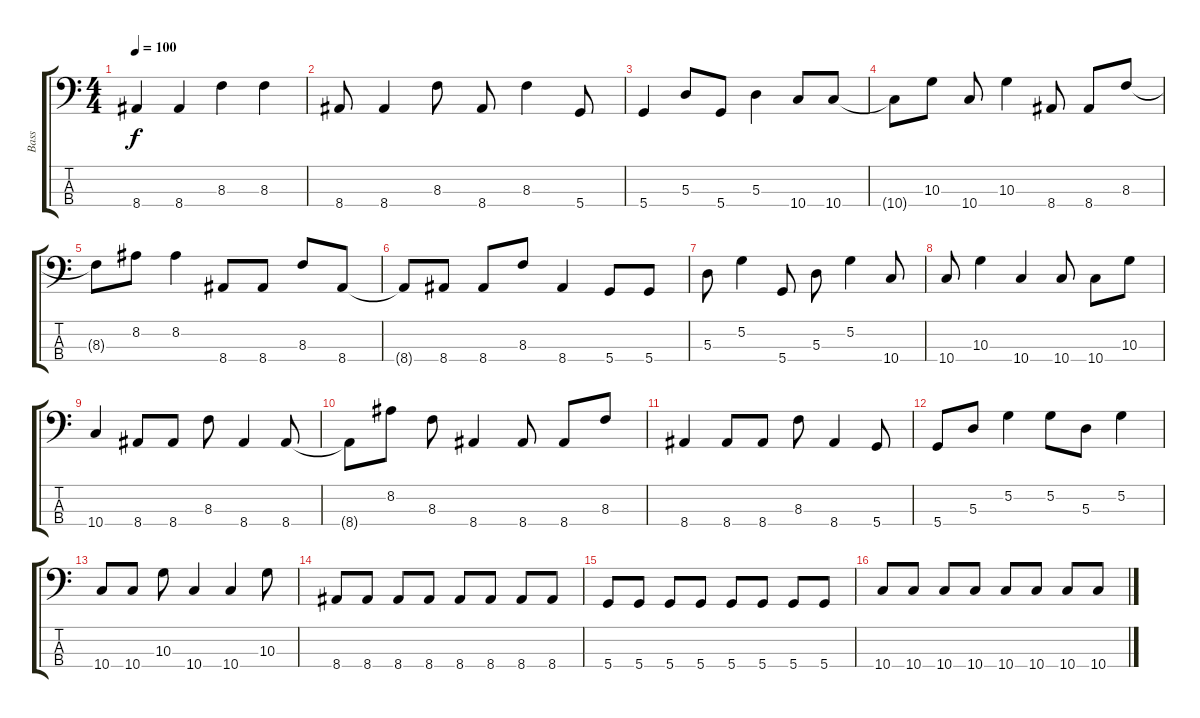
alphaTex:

\track ("Bass" "Bass") {instrument overdrivenguitar}
\staff {score tabs}
\tuning (G2 D2 A1 D1) {hide}
\ts (4 4)
\tempo 100
\clef f4
\ks c
8.4.4{dy f} 8.4.4 8.3.4 8.3.4 |
8.4.8 8.4.4 8.3.8 8.4.8 8.3.4 5.4.8 |
5.4.4 5.3.8 5.4.8 5.3.4 10.4.8 10.4.8 |
10.4{t}.8 10.3.8 10.4.8 10.3.4 8.4.8 8.4.8 8.3.8 |
8.3{t}.8 8.2.8 8.2.4 8.4.8 8.4.8 8.3.8 8.4.8 |
8.4{t}.8 8.4.8 8.4.8 8.3.8 8.4.4 5.4.8 5.4.8 |
5.3.8 5.2.4 5.4.8 5.3.8 5.2.4 10.4.8 |
10.4.8 10.3.4 10.4.4 10.4.8 10.4.8 10.3.8 |
10.4.4 8.4.8 8.4.8 8.3.8 8.4.4 8.4.8 |
8.4{t}.8 8.2.8 8.3.8 8.4.4 8.4.8 8.4.8 8.3.8 |
8.4.4 8.4.8 8.4.8 8.3.8 8.4.4 5.4.8 |
5.4.8 5.3.8 5.2.4 5.2.8 5.3.8 5.2.4 |
10.4.8 10.4.8 10.3.8 10.4.4 10.4.4 10.3.8 |
8.4.8{volume 8} 8.4.8 8.4.8 8.4.8 8.4.8 8.4.8 8.4.8 8.4.8 |
5.4.8 5.4.8 5.4.8 5.4.8 5.4.8 5.4.8 5.4.8 5.4.8 |
10.4.8 10.4.8 10.4.8 10.4.8 10.4.8 10.4.8 10.4.8 10.4.8
